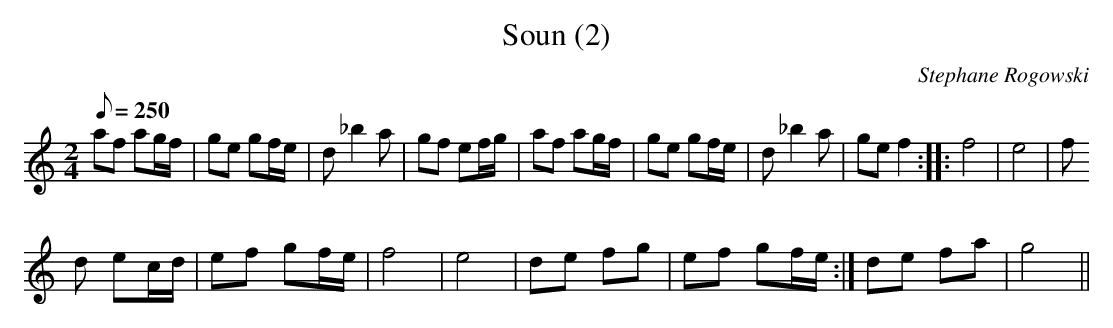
X:1
T:Soun (2)
M:2/4
L:1/8
Q:250
C:Stephane Rogowski
K:C
af ag/f/|ge gf/e/|d_b2a|gf ef/g/|af ag/f/|ge gf/e/|d_b2a|ge f2:|:f4|e4|f
d ec/d/|ef gf/e/|f4|e4| 1de fg|ef gf/e/:| 2de fa|g4||
